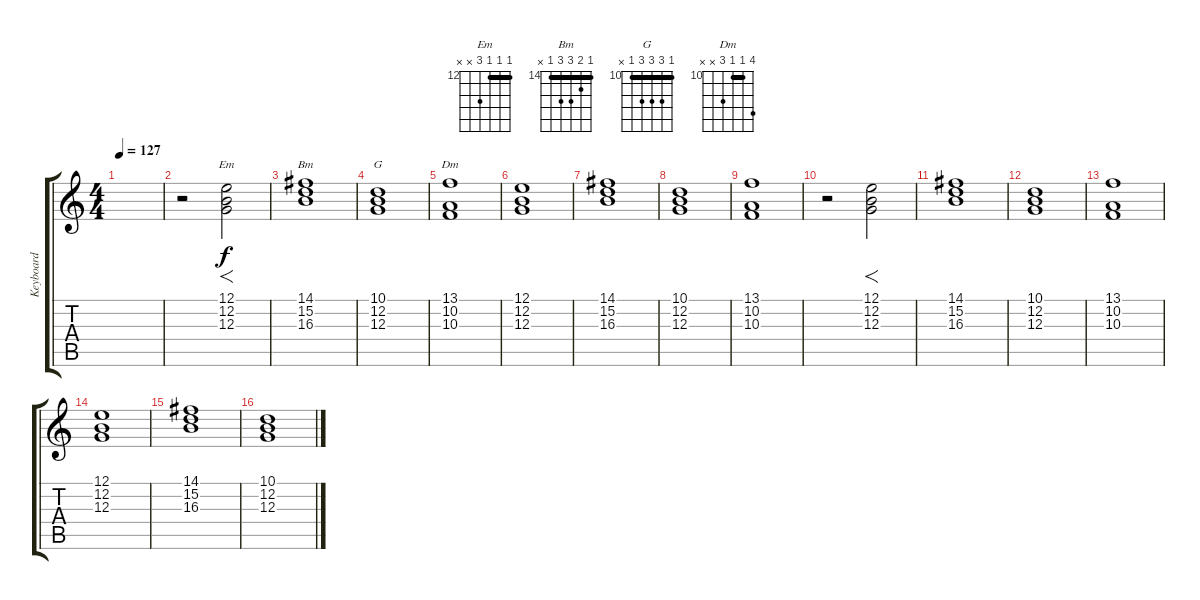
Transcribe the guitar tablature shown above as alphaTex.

\track ("Keyboard" "Keyboard") {instrument stringensemble2}
\staff {score tabs}
\tuning (E4 B3 G3 D3 A2 E2) {hide}
\chord ("Em" 12 12 12 14 x x) {firstfret 12 barre 12}
\chord ("Bm" 14 15 16 16 14 x) {firstfret 14 barre 14}
\chord ("G" 10 12 12 12 10 x) {firstfret 10 barre 10}
\chord ("Dm" 13 10 10 12 x x) {firstfret 10 barre 10}
\ts (4 4)
\tempo 127
\clef g2
\ks c
|
r.2 (12.1 12.2 12.3).2{f ch "Em"} |
(14.1 15.2 16.3).1{ch "Bm"} |
(10.1 12.2 12.3).1{ch "G"} |
(13.1 10.2 10.3).1{ch "Dm"} |
(12.1 12.2 12.3).1 |
(14.1 15.2 16.3).1 |
(10.1 12.2 12.3).1 |
(13.1 10.2 10.3).1 |
r.2 (12.1 12.2 12.3).2{f} |
(14.1 15.2 16.3).1 |
(10.1 12.2 12.3).1 |
(13.1 10.2 10.3).1 |
(12.1 12.2 12.3).1 |
(14.1 15.2 16.3).1 |
(10.1 12.2 12.3).1
